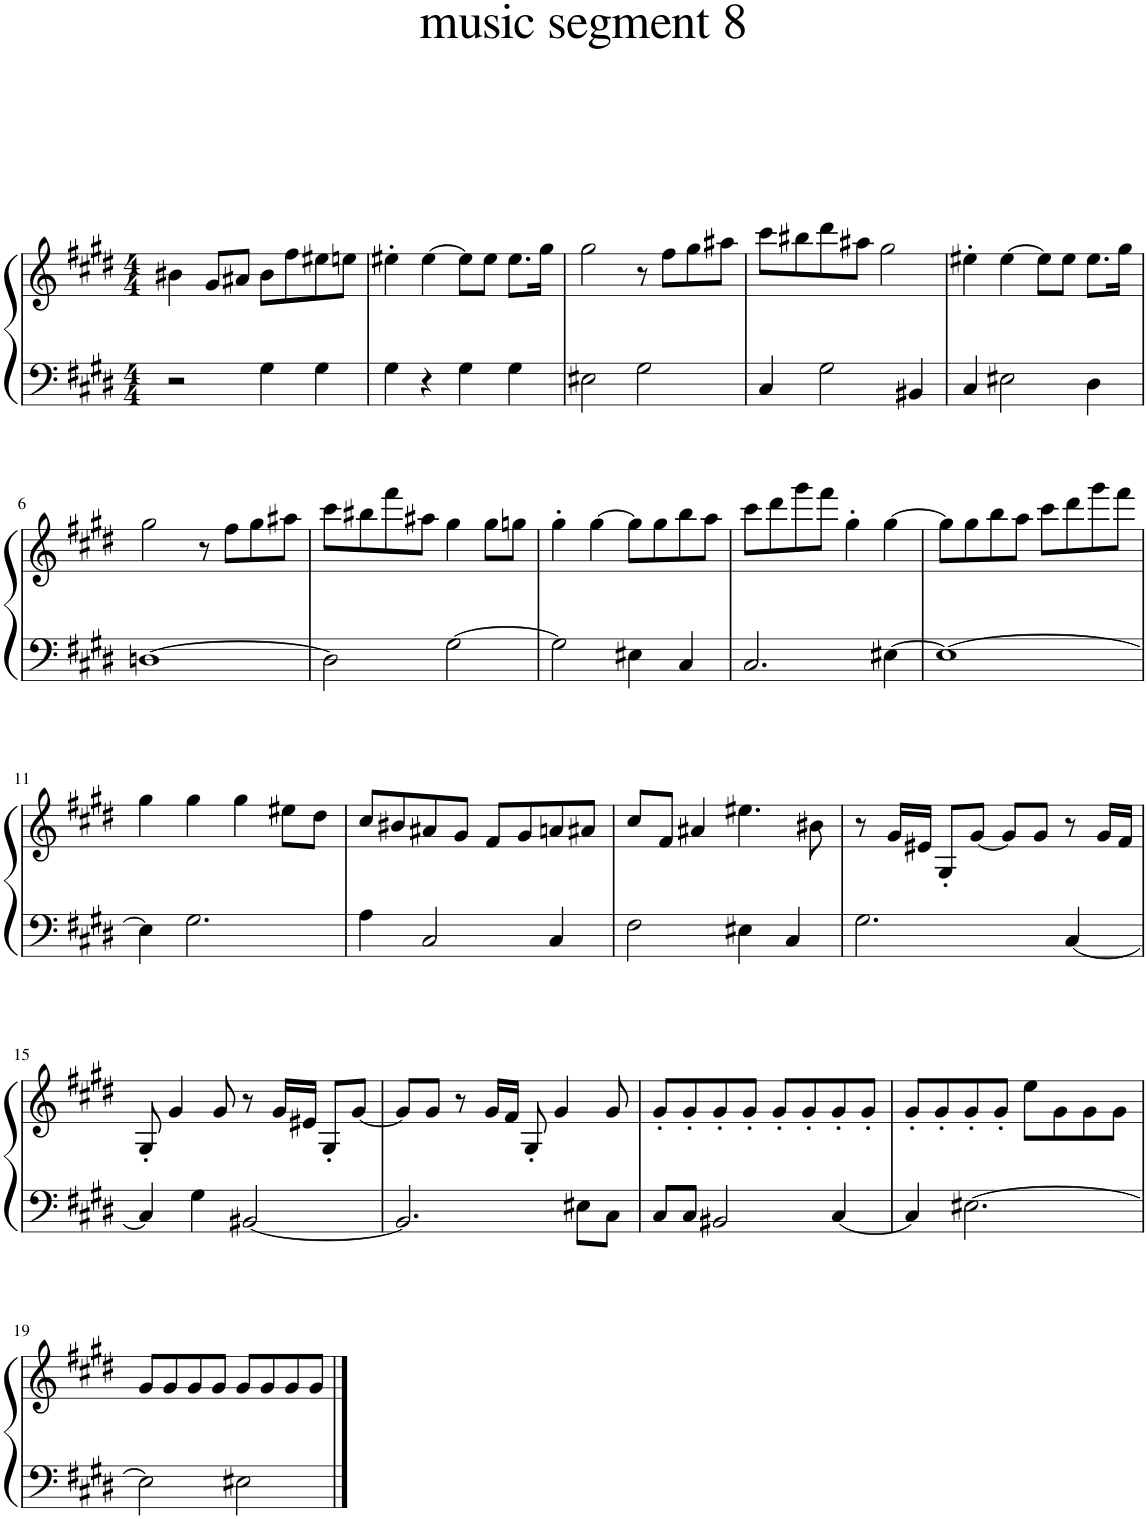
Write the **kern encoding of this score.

**kern	**kern
*part1	*part1
*staff2	*staff1
*I"Piano	*
*I'Pno.	*
*clefF4	*clefG2
*k[f#c#g#d#]	*k[f#c#g#d#]
*M4/4	*M4/4
=1	=1
2r	4b#X\
.	8g#/L
.	8a#X/J
4G#\	8b#\L
.	8ff#\
4G#\	8ee#X\
.	8een\J
=2	=2
4G#\	4ee#X'\
4r	[4ee#\
4G#\	8ee#\L]
.	8ee#\J
4G#\	8.ee#\L
.	16gg#\Jk
=3	=3
2E#X\	2gg#\
2G#\	8r
.	8ff#\L
.	8gg#\
.	8aa#X\J
=4	=4
4C#/	8ccc#\L
.	8bb#X\
2G#\	8ddd#\
.	8aa#X\J
.	2gg#\
4BB#X/	.
=5	=5
4C#/	4ee#X'\
2E#X\	[4ee#\
.	8ee#\L]
.	8ee#\J
4D#\	8.ee#\L
.	16gg#\Jk
!!LO:LB:g=z
=6	=6
[1Dn	2gg#\
.	8r
.	8ff#\L
.	8gg#\
.	8aa#X\J
=7	=7
2D\]	8ccc#\L
.	8bb#X\
.	8fff#\
.	8aa#X\J
[2G#\	4gg#\
.	8gg#\L
.	8ggn\J
=8	=8
2G#\]	4gg#'\
.	[4gg#\
4E#X\	8gg#\L]
.	8gg#\
4C#/	8bb\
.	8aa\J
=9	=9
2.C#/	8ccc#\L
.	8ddd#\
.	8ggg#\
.	8fff#\J
.	4gg#'\
[4E#X\	[4gg#\
=10	=10
1E#_	8gg#\L]
.	8gg#\
.	8bb\
.	8aa\J
.	8ccc#\L
.	8ddd#\
.	8ggg#\
.	8fff#\J
!!LO:LB:g=z
=11	=11
4E#\]	4gg#\
2.G#\	4gg#\
.	4gg#\
.	8ee#X\L
.	8dd#\J
=12	=12
4A\	8cc#/L
.	8b#X/
2C#/	8a#X/
.	8g#/J
.	8f#/L
.	8g#/
4C#/	8an/
.	8a#X/J
=13	=13
2F#\	8cc#/L
.	8f#/J
.	4a#X/
4E#X\	4.ee#X\
4C#/	.
.	8b#X\
=14	=14
2.G#\	8r
.	16g#/LL
.	16e#X/JJ
.	8G#'/L
.	[8g#/J
.	8g#/L]
.	8g#/J
[4C#/	8r
.	16g#/LL
.	16f#/JJ
!!LO:LB:g=z
=15	=15
4C#/]	8G#'/
.	4g#/
4G#\	.
.	8g#/
[2BB#X/	8r
.	16g#/LL
.	16e#X/JJ
.	8G#'/L
.	[8g#/J
=16	=16
2.BB#/]	8g#/L]
.	8g#/J
.	8r
.	16g#/LL
.	16f#/JJ
.	8G#'/
.	4g#/
8E#X\L	.
8C#\J	8g#/
=17	=17
8C#/L	8g#'/L
8C#/J	8g#'/
2BB#X/	8g#'/
.	8g#'/J
.	8g#'/L
.	8g#'/
[4C#/	8g#'/
.	8g#'/J
=18	=18
4C#/]	8g#'/L
.	8g#'/
[2.E#X\	8g#'/
.	8g#'/J
.	8ee\L
.	8g#\
.	8g#\
.	8g#\J
!!LO:LB:g=z
=19	=19
2E#\]	8g#/L
.	8g#/
.	8g#/
.	8g#/J
2E#X\	8g#/L
.	8g#/
.	8g#/
.	8g#/J
==	==
*-	*-
